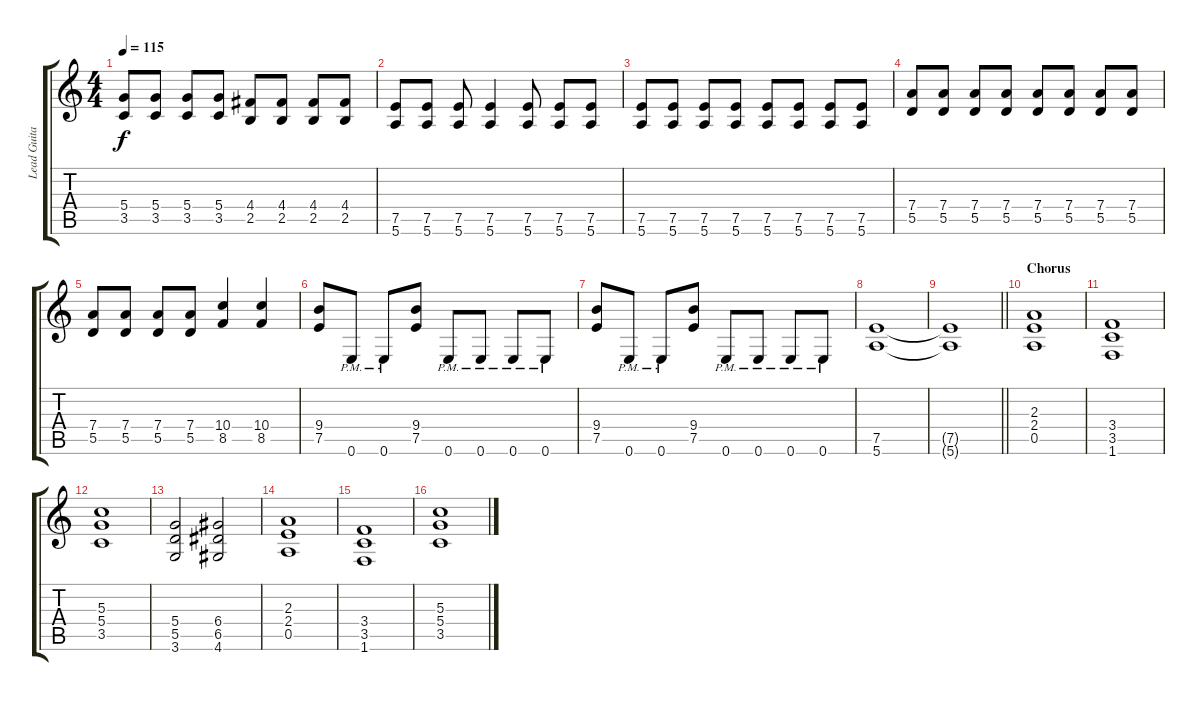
\track ("Lead Guitar" "Lead Guita") {instrument distortionguitar}
\staff {score tabs}
\tuning (E4 B3 G3 D3 A2 E2) {hide}
\ts (4 4)
\tempo 115
\clef g2
\ks c
(5.4 3.5).8{dy f} (5.4 3.5).8 (5.4 3.5).8 (5.4 3.5).8 (4.4 2.5).8 (4.4 2.5).8 (4.4 2.5).8 (4.4 2.5).8 |
(7.5 5.6).8 (7.5 5.6).8 (7.5 5.6).8 (7.5 5.6).4 (7.5 5.6).8 (7.5 5.6).8 (7.5 5.6).8 |
(7.5 5.6).8 (7.5 5.6).8 (7.5 5.6).8 (7.5 5.6).8 (7.5 5.6).8 (7.5 5.6).8 (7.5 5.6).8 (7.5 5.6).8 |
(7.4 5.5).8 (7.4 5.5).8 (7.4 5.5).8 (7.4 5.5).8 (7.4 5.5).8 (7.4 5.5).8 (7.4 5.5).8 (7.4 5.5).8 |
(7.4 5.5).8 (7.4 5.5).8 (7.4 5.5).8 (7.4 5.5).8 (10.4 8.5).4 (10.4 8.5).4 |
(9.4 7.5).8 0.6{pm}.8 0.6{pm}.8 (9.4 7.5).8 0.6{pm}.8 0.6{pm}.8 0.6{pm}.8 0.6{pm}.8 |
(9.4 7.5).8 0.6{pm}.8 0.6{pm}.8 (9.4 7.5).8 0.6{pm}.8 0.6{pm}.8 0.6{pm}.8 0.6{pm}.8 |
(7.5 5.6).1 |
\barLineRight lightlight
(7.5{t} 5.6{t}).1 |
\section ("" "Chorus")
(2.3 2.4 0.5).1 |
(3.4 3.5 1.6).1 |
(5.3 5.4 3.5).1 |
(5.4 5.5 3.6).2 (6.4 6.5 4.6).2 |
(2.3 2.4 0.5).1 |
(3.4 3.5 1.6).1 |
(5.3 5.4 3.5).1
